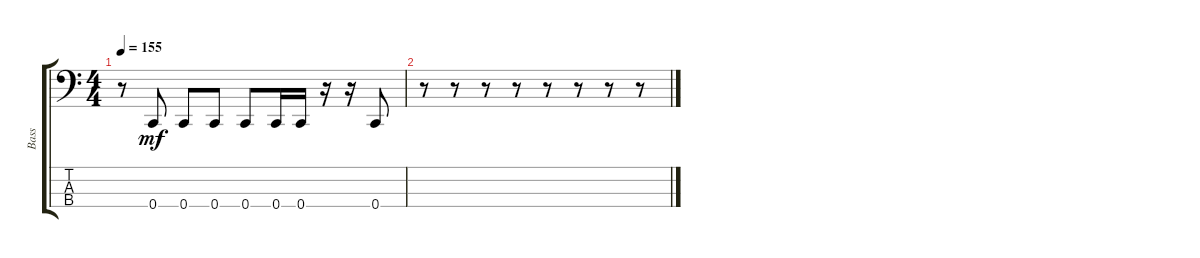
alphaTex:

\track ("Bass" "Bass") {instrument electricbasspick}
\staff {score tabs}
\tuning (F2 C2 G1 C1) {hide}
\ts (4 4)
\tempo 155
\clef f4
\ks c
r.8{dy mf} 0.4.8 0.4.8 0.4.8 0.4.8 0.4.16 0.4.16 r.16 r.16 0.4.8 |
r.8 r.8 r.8 r.8 r.8 r.8 r.8 r.8
